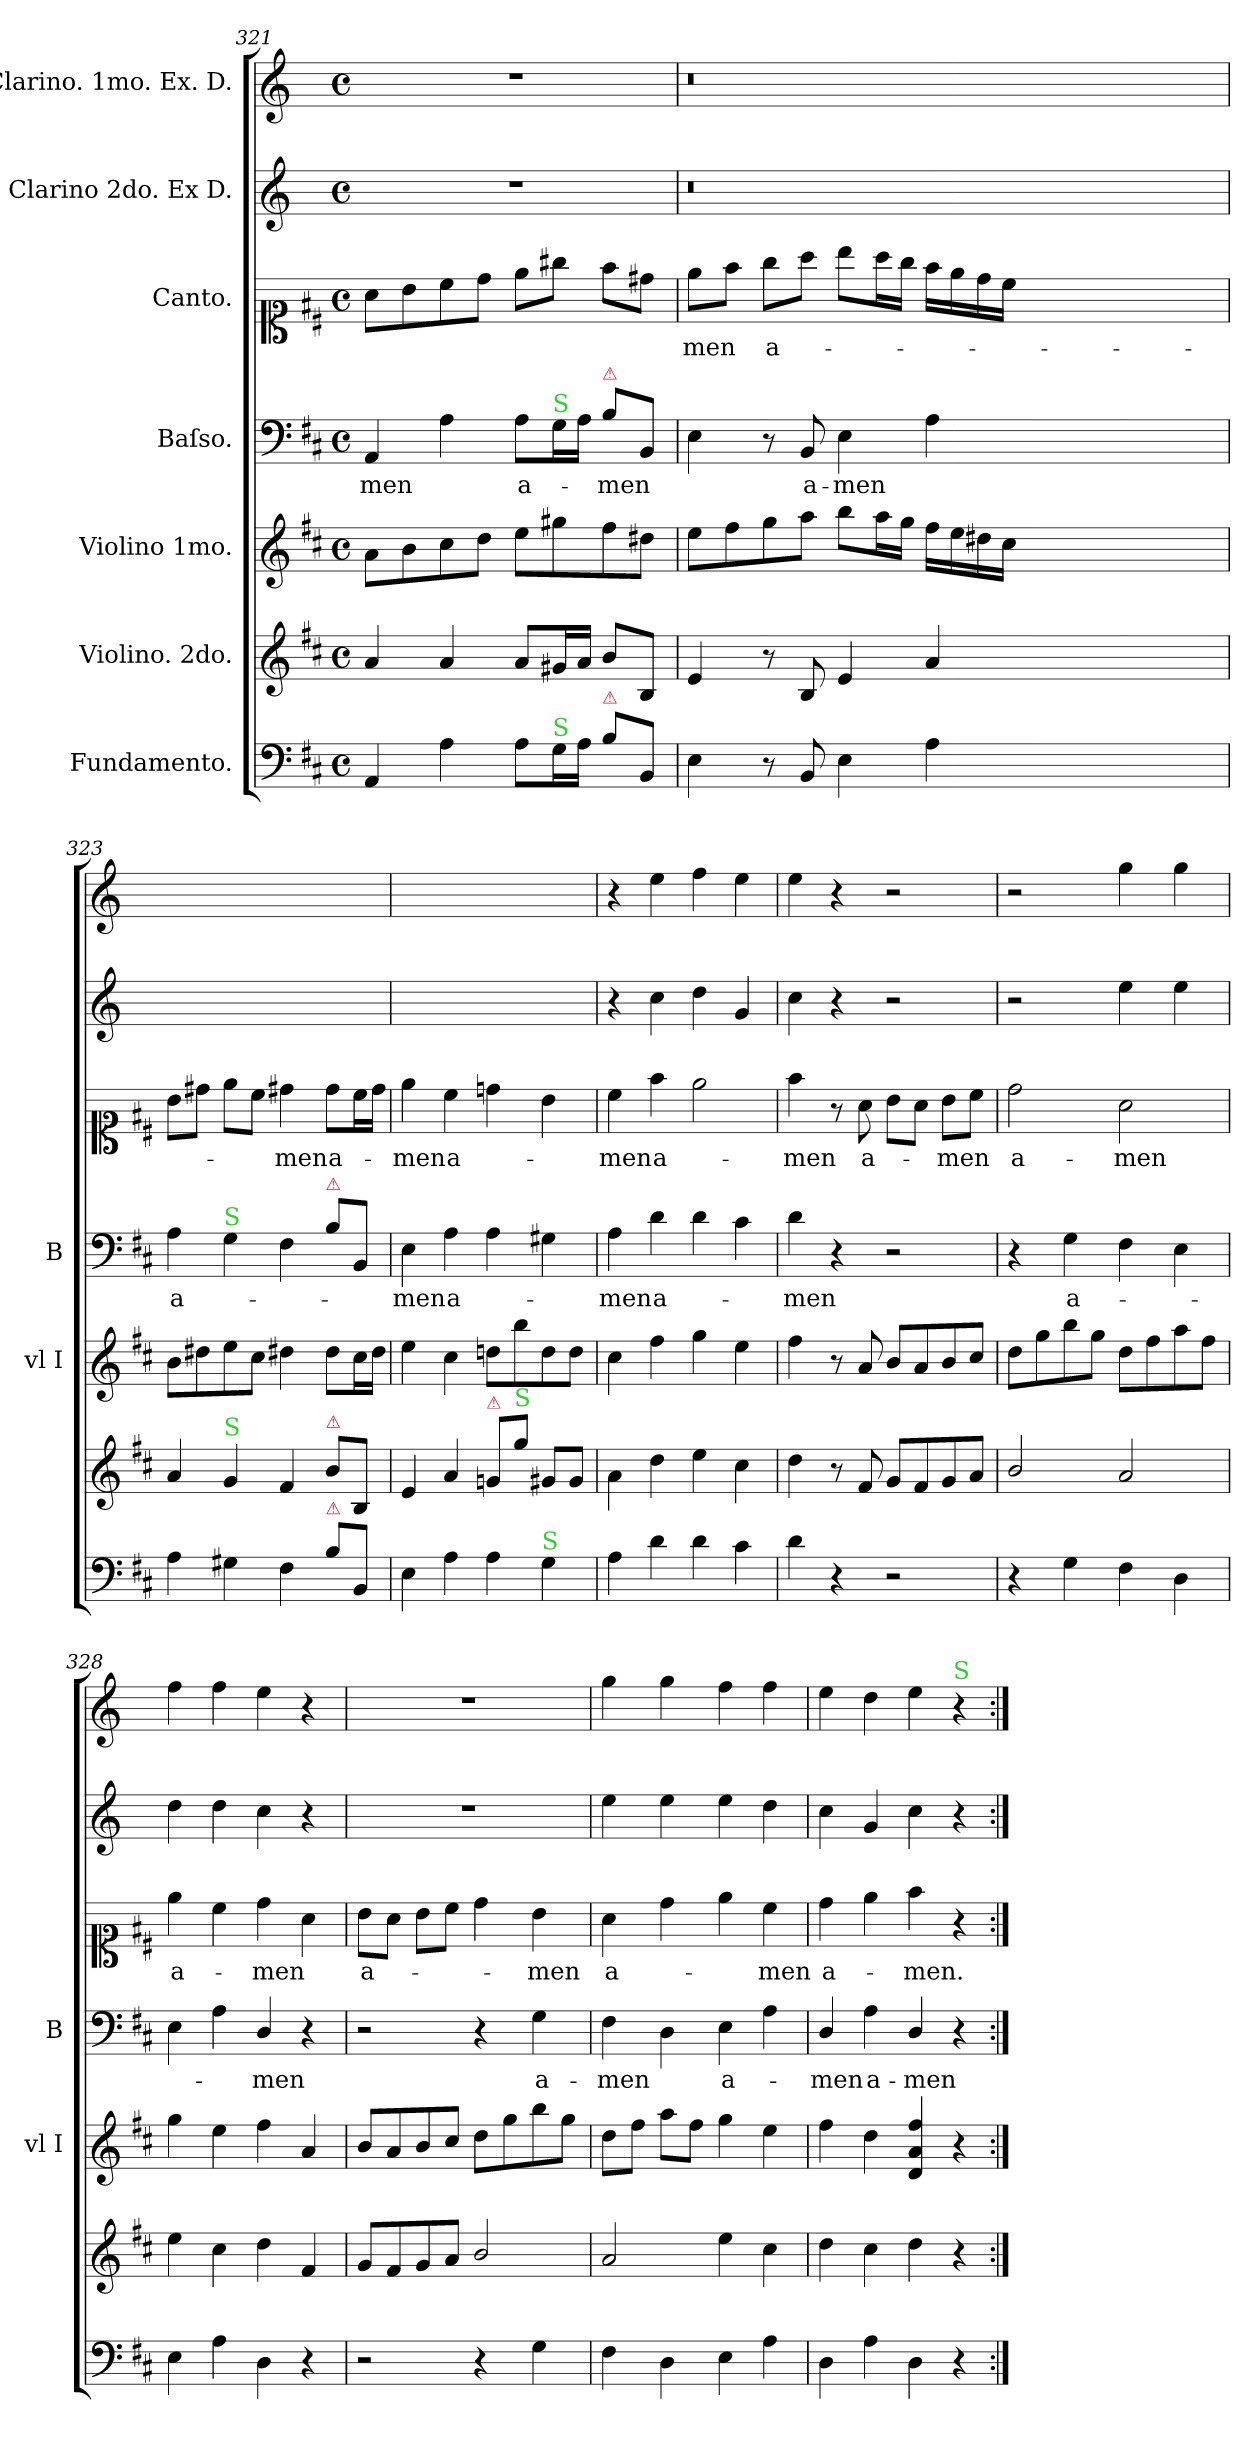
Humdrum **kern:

**kern	**kern	**kern	**kern	**text	**kern	**text	**kern	**kern
*part7	*part6	*part5	*part4	*part4	*part3	*part3	*part2	*part1
*staff7	*staff6	*staff5	*staff4	*staff4	*staff3	*staff3	*staff2	*staff1
*I"Fundamento.	*I"Violino. 2do.	*I"Violino 1mo.	*I"Baſso.	*	*I"Canto.	*	*I"Clarino 2do. Ex D.	*I"Clarino. 1mo. Ex. D.
*	*	*I'vl I	*I'B	*	*	*	*	*
*clefF4	*clefG2	*clefG2	*clefF4	*	*clefC1	*	*clefG2	*clefG2
*	*	*	*	*	*	*	*ITrd-1c-2	*ITrd-1c-2
*k[f#c#]	*k[f#c#]	*k[f#c#]	*k[f#c#]	*	*k[f#c#]	*	*k[f#c#]	*k[f#c#]
*M4/4	*M4/4	*M4/4	*M4/4	*	*M4/4	*	*M4/4	*M4/4
*met(c)	*met(c)	*met(c)	*met(c)	*	*met(c)	*	*met(c)	*met(c)
=321	=321	=321	=321	=321	=321	=321	=321	=321
4AA/	4a/	8a\L	4AA/	-men	8a\L	.	1r	1r
.	.	8b\	.	.	8b\	.	.	.
4A\	4a/	8cc#\	4A\	.	8cc#\	.	.	.
.	.	8dd\J	.	.	8dd\J	.	.	.
8A\L	8a/L	8ee\L	8A\L	a-	8ee\L	.	.	.
!	!	!	!LO:TX:a:color=limegreen:t=S	!	!	!	!	!
!LO:TX:a:color=limegreen:t=S	!	!	!	!	!	!	!	!
16G\L	16g#X/L	8gg#X\	16G\L	.	8gg#X\J	.	.	.
16A\JJ	16a/JJ	.	16A\JJ	.	.	.	.	.
!	!	!	!LO:TX:a:color=crimson:t=⚠	!	!	!	!	!
!LO:TX:a:color=crimson:t=⚠	!	!	!	!	!	!	!	!
8B\L	8b/L	8ff#\	8B\L	-men	8ff#\L	.	.	.
8BB/J	8B/J	8dd#X\J	8BB/J	.	8dd#X\J	.	.	.
=322	=322	=322	=322	=322	=322	=322	=322	=322
4E\	4e/	8ee\L	4E\	.	8ee\L	-men	0.r	0.r
.	.	8ff#\	.	.	8ff#\J	.	.	.
8r	8r	8gg\	8r	.	8gg\L	a-	.	.
8BB/	8B/	8aa\J	8BB/	a-	8aa\J	.	.	.
4E\	4e/	8bb\L	4E\	-men	8bb\L	.	.	.
.	.	16aa\L	.	.	16aa\L	.	.	.
.	.	16gg\JJ	.	.	16gg\JJ	.	.	.
4A\	4a/	16ff#\LL	4A\	.	16ff#\LL	.	.	.
.	.	16ee\	.	.	16ee\	.	.	.
.	.	16dd#X\	.	.	16dd\	.	.	.
.	.	16cc#\JJ	.	.	16cc#\JJ	.	.	.
0ryy	0ryy	0ryy	0ryy	.	0ryy	.	.	.
=323	=323	=323	=323	=323	=323	=323	=323	=323
4A\	4a/	8b\L	4A\	a-	8b\L	.	1ryy	1ryy
.	.	8dd#X\	.	.	8dd#X\J	.	.	.
!	!	!	!LO:TX:a:color=limegreen:t=S	!	!	!	!	!
!	!LO:TX:a:color=limegreen:t=S	!	!	!	!	!	!	!
4G#X\	4g/	8ee\	4G\	.	8ee\L	.	.	.
.	.	8cc#\J	.	.	8cc#\J	.	.	.
4F#\	4f#/	4dd#X\	4F#\	.	4dd#X\	-men	.	.
!	!	!	!LO:TX:a:color=crimson:t=⚠	!	!	!	!	!
!	!LO:TX:a:color=crimson:t=⚠	!	!	!	!	!	!	!
!LO:TX:a:color=crimson:t=⚠	!	!	!	!	!	!	!	!
8B\L	8b\L	8dd#\L	8B\L	.	8dd#\L	a-	.	.
8BB/J	8B/J	16cc#\L	8BB/J	.	16cc#\L	.	.	.
.	.	16dd#\JJ	.	.	16dd#\JJ	.	.	.
=324	=324	=324	=324	=324	=324	=324	=324	=324
4E\	4e/	4ee\	4E\	-men	4ee\	-men	1ryy	1ryy
4A\	4a/	4cc#\	4A\	a-	4cc#\	a-	.	.
!	!LO:TX:a:color=crimson:t=⚠	!	!	!	!	!	!	!
4A\	8gn/L	8ddn\L	4A\	.	4ddn\	.	.	.
!	!LO:TX:a:color=limegreen:t=S	!	!	!	!	!	!	!
.	8gg\J	8bb\	.	.	.	.	.	.
!LO:TX:a:color=limegreen:t=S	!	!	!	!	!	!	!	!
4G\	8g#X/L	8dd\	4G#X\	.	4b\	.	.	.
.	8g#/J	8dd\J	.	.	.	.	.	.
=325	=325	=325	=325	=325	=325	=325	=325	=325
4A\	4a\	4cc#\	4A\	-men	4cc#\	-men	4r	4r
4d\	4dd\	4ff#\	4d\	a-	4ff#\	a-	4dd\	4ff#\
4d\	4ee\	4gg\	4d\	.	2ee\	.	4ee\	4gg\
4c#\	4cc#\	4ee\	4c#\	.	.	.	4a/	4ff#\
=326	=326	=326	=326	=326	=326	=326	=326	=326
4d\	4dd\	4ff#\	4d\	-men	4ff#\	-men	4dd\	4ff#\
4r	8r	8r	4r	.	8r	.	4r	4r
.	8f#/	8a/	.	.	8a\	a-	.	.
2r	8g/L	8b/L	2r	.	8b\L	.	2r	2r
.	8f#/	8a/	.	.	8a\J	.	.	.
.	8g/	8b/	.	.	8b\L	-men	.	.
.	8a/J	8cc#/J	.	.	8cc#\J	.	.	.
=327	=327	=327	=327	=327	=327	=327	=327	=327
4r	2b/	8dd\L	4r	.	2dd\	a-	2r	2r
.	.	8gg\	.	.	.	.	.	.
4G\	.	8bb\	4G\	a-	.	.	.	.
.	.	8gg\J	.	.	.	.	.	.
4F#\	2a/	8dd\L	4F#\	.	2a\	-men	4ff#\	4aa\
.	.	8ff#\	.	.	.	.	.	.
4D\	.	8aa\	4E\	.	.	.	4ff#\	4aa\
.	.	8ff#\J	.	.	.	.	.	.
=328	=328	=328	=328	=328	=328	=328	=328	=328
4E\	4ee\	4gg\	4E\	.	4ee\	a-	4ee\	4gg\
4A\	4cc#\	4ee\	4A\	.	4cc#\	.	4ee\	4gg\
4D\	4dd\	4ff#\	4D/	-men	4dd\	-men	4dd\	4ff#\
4r	4f#/	4a/	4r	.	4a\	.	4r	4r
=329	=329	=329	=329	=329	=329	=329	=329	=329
2r	8g/L	8b/L	2r	.	8b\L	a-	1r	1r
.	8f#/	8a/	.	.	8a\J	.	.	.
.	8g/	8b/	.	.	8b\L	.	.	.
.	8a/J	8cc#/J	.	.	8cc#\J	.	.	.
4r	2b/	8dd\L	4r	.	4dd\	.	.	.
.	.	8gg\	.	.	.	.	.	.
4G\	.	8bb\	4G\	a-	4b\	-men	.	.
.	.	8gg\J	.	.	.	.	.	.
=330	=330	=330	=330	=330	=330	=330	=330	=330
4F#\	2a/	8dd\L	4F#\	-men	4a\	a-	4ff#\	4aa\
.	.	8ff#\J	.	.	.	.	.	.
4D\	.	8aa\L	4D\	.	4dd\	.	4ff#\	4aa\
.	.	8ff#\J	.	.	.	.	.	.
4E\	4ee\	4gg\	4E\	a-	4ee\	.	4ff#\	4gg\
4A\	4cc#\	4ee\	4A\	.	4cc#\	-men	4ee\	4gg\
=331	=331	=331	=331	=331	=331	=331	=331	=331
4D\	4dd\	4ff#\	4D/	-men	4dd\	a-	4dd\	4ff#\
4A\	4cc#\	4dd\	4A\	a-	4ee\	.	4a/	4ee\
4D\	4dd\	4d/ 4a/ 4ff#/	4D/	-men	4ff#\	-men.	4dd\	4ff#\
!	!	!	!	!	!	!	!	!LO:TX:a:color=limegreen:t=S
4r	4r	4r	4r	.	4r	.	4r	4r
=:|!	=:|!	=:|!	=:|!	=:|!	=:|!	=:|!	=:|!	=:|!
*-	*-	*-	*-	*-	*-	*-	*-	*-
